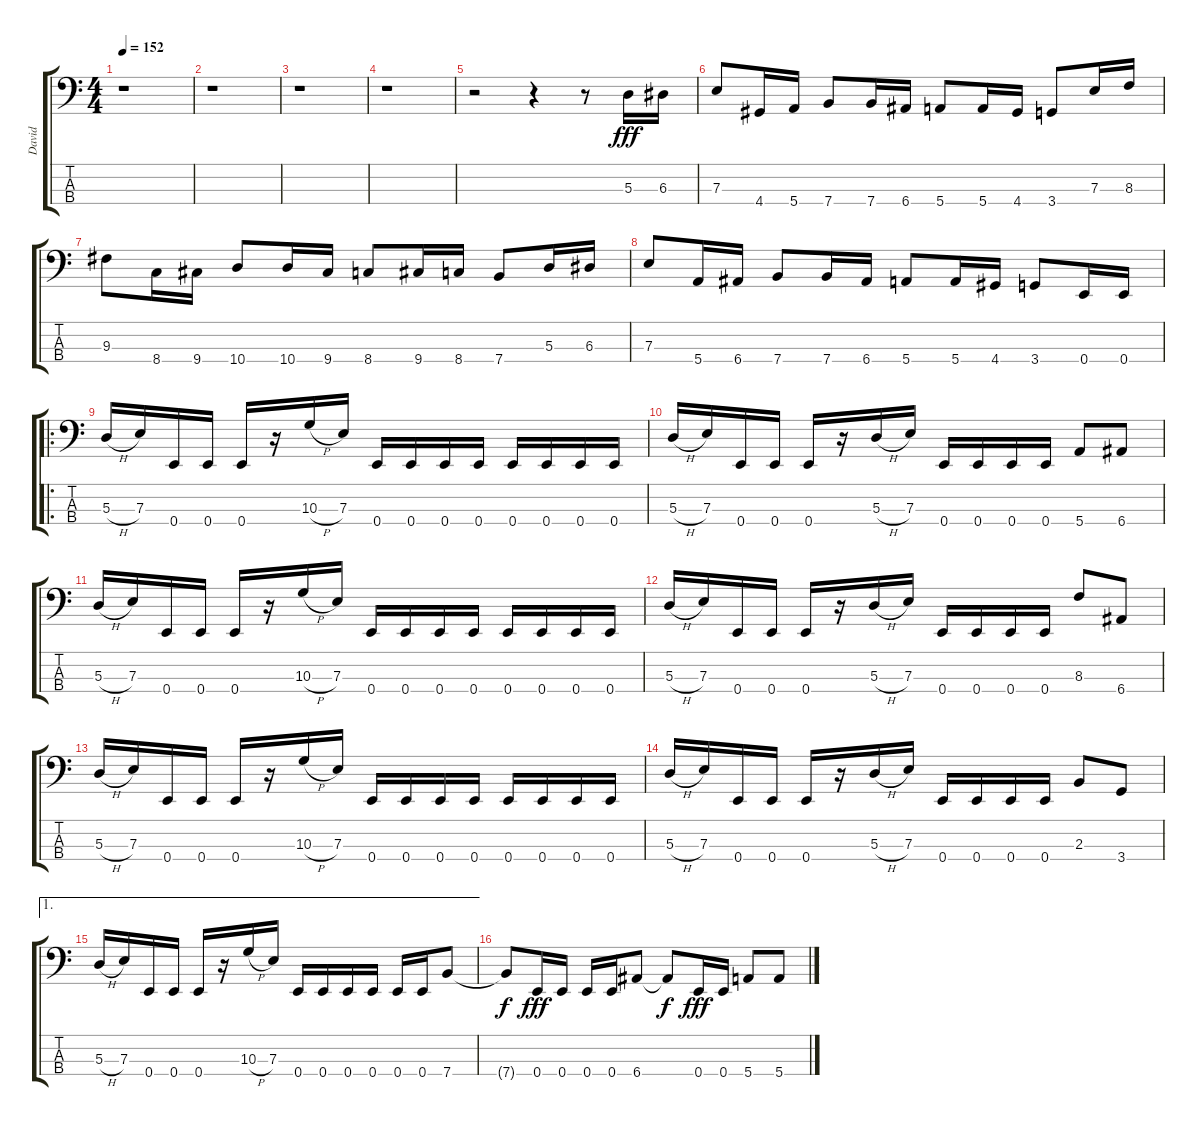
\track ("David" "David") {solo instrument electricbasspick}
\staff {score tabs}
\tuning (G2 D2 A1 E1) {hide}
\ts (4 4)
\tempo 152
\clef f4
\ks c
r.1{dy fff instrument electricbasspick} |
r.1 |
r.1 |
r.1 |
r.2 r.4 r.8 5.3.16 6.3.16 |
7.3.8 4.4.16 5.4.16 7.4.8 7.4.16 6.4.16 5.4.8 5.4.16 4.4.16 3.4.8 7.3.16 8.3.16 |
9.3.8 8.4.16 9.4.16 10.4.8 10.4.16 9.4.16 8.4.8 9.4.16 8.4.16 7.4.8 5.3.16 6.3.16 |
7.3.8 5.4.16 6.4.16 7.4.8 7.4.16 6.4.16 5.4.8 5.4.16 4.4.16 3.4.8 0.4.16 0.4.16 |
\ro
5.3{h}.16 7.3.16 0.4.16 0.4.16 0.4.16 r.16 10.3{h}.16 7.3.16 0.4.16 0.4.16 0.4.16 0.4.16 0.4.16 0.4.16 0.4.16 0.4.16 |
5.3{h}.16 7.3.16 0.4.16 0.4.16 0.4.16 r.16 5.3{h}.16 7.3.16 0.4.16 0.4.16 0.4.16 0.4.16 5.4.8 6.4.8 |
5.3{h}.16 7.3.16 0.4.16 0.4.16 0.4.16 r.16 10.3{h}.16 7.3.16 0.4.16 0.4.16 0.4.16 0.4.16 0.4.16 0.4.16 0.4.16 0.4.16 |
5.3{h}.16 7.3.16 0.4.16 0.4.16 0.4.16 r.16 5.3{h}.16 7.3.16 0.4.16 0.4.16 0.4.16 0.4.16 8.3.8 6.4.8 |
5.3{h}.16 7.3.16 0.4.16 0.4.16 0.4.16 r.16 10.3{h}.16 7.3.16 0.4.16 0.4.16 0.4.16 0.4.16 0.4.16 0.4.16 0.4.16 0.4.16 |
5.3{h}.16 7.3.16 0.4.16 0.4.16 0.4.16 r.16 5.3{h}.16 7.3.16 0.4.16 0.4.16 0.4.16 0.4.16 2.3.8 3.4.8 |
\ae 1
5.3{h}.16 7.3.16 0.4.16 0.4.16 0.4.16 r.16 10.3{h}.16 7.3.16 0.4.16 0.4.16 0.4.16 0.4.16 0.4.16 0.4.16 7.4.8 |
7.4{t}.8{dy f} 0.4.16{dy fff} 0.4.16 0.4.16 0.4.16 6.4.8 6.4{t}.8{dy f} 0.4.16{dy fff} 0.4.16 5.4.8 5.4.8
